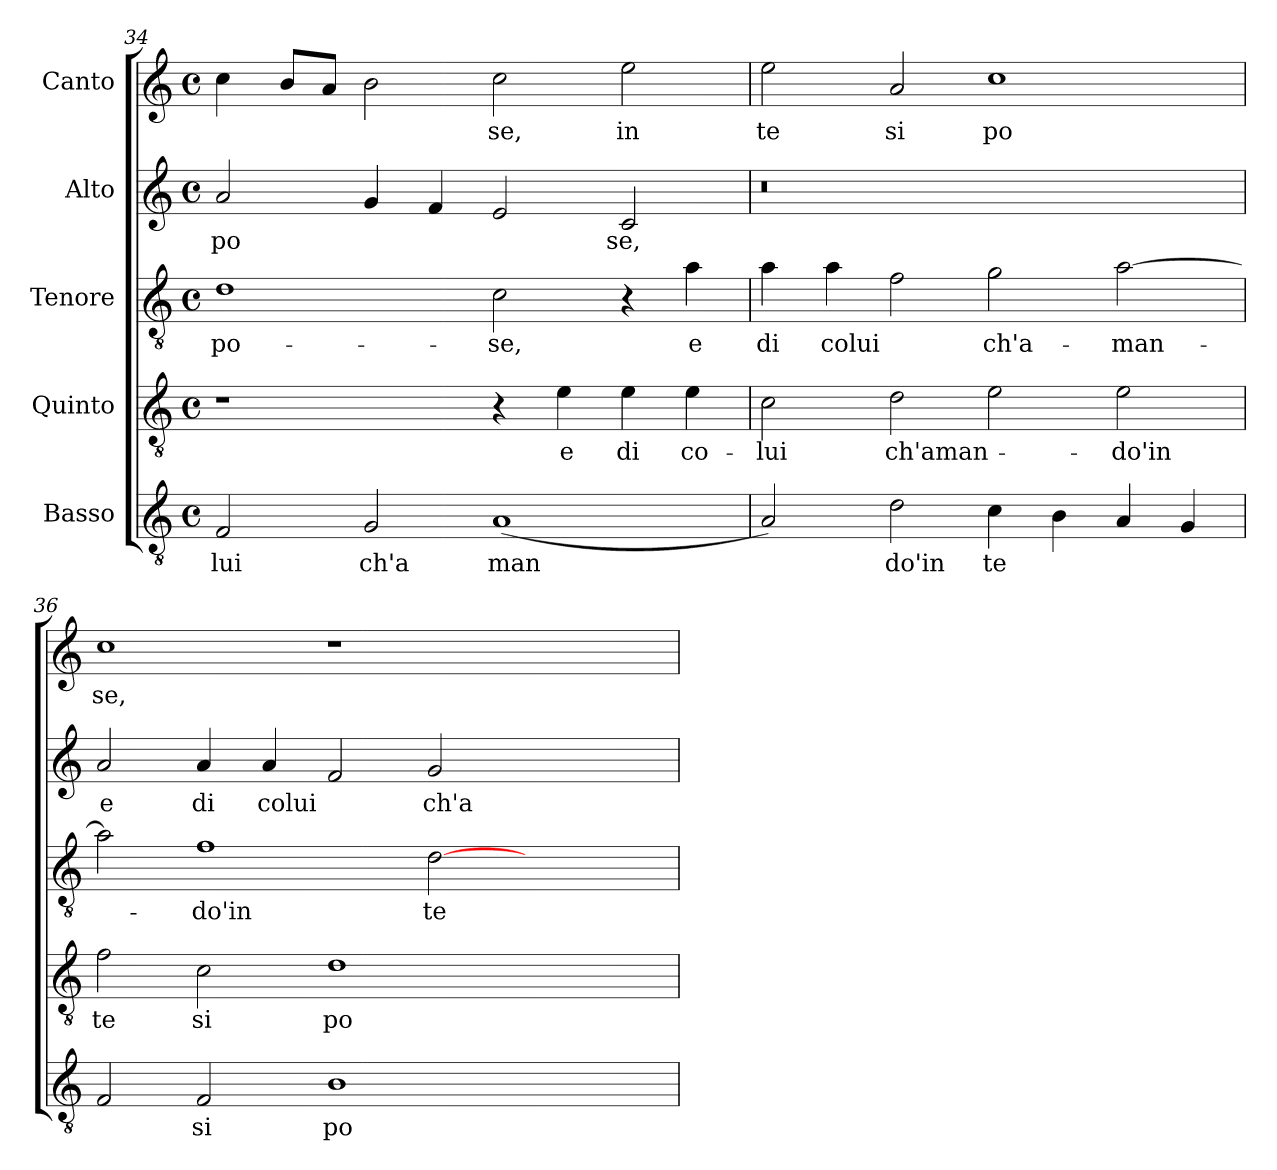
**kern	**text	**kern	**text	**kern	**text	**kern	**text	**kern	**text
*part5	*part5	*part4	*part4	*part3	*part3	*part2	*part2	*part1	*part1
*staff5	*staff5	*staff4	*staff4	*staff3	*staff3	*staff2	*staff2	*staff1	*staff1
*I"Basso	*	*I"Quinto	*	*I"Tenore	*	*I"Alto	*	*I"Canto	*
*clefGv2	*	*clefGv2	*	*clefGv2	*	*clefG2	*	*clefG2	*
*k[]	*	*	*	*	*	*	*	*	*
*C:	*	*	*	*	*	*	*	*	*
*M4/4	*	*M4/4	*	*M4/4	*	*M4/4	*	*M4/4	*
*met(c)	*	*met(c)	*	*met(c)	*	*met(c)	*	*met(c)	*
=34	=34	=34	=34	=34	=34	=34	=34	=34	=34
!	!LO:LY:b:cj	!	!	!	!LO:LY:b:cj	!	!LO:LY:b:cj	!	!
2F/	lui	1r	.	1d	po-	2a/	po	4cc\	.
.	.	.	.	.	.	.	.	8b/L	.
.	.	.	.	.	.	.	.	8a/J	.
!	!LO:LY:b:cj	!	!	!	!	!	!	!	!
2G/	ch'a	.	.	.	.	4g/	.	2b\	.
.	.	.	.	.	.	4f/	.	.	.
!	!LO:LY:b	!	!	!	!LO:LY:b:cj	!	!	!	!LO:LY:b:cj
(<1A	man	4r	.	2c\	-se,	2e/	.	2cc\	se,
!	!	!	!LO:LY:b:cj	!	!	!	!	!	!
.	.	4e\	e	.	.	.	.	.	.
!	!	!	!LO:LY:b:cj	!	!	!	!LO:LY:b:cj	!	!LO:LY:b:cj
.	.	4e\	di	4r	.	2c/	se,	2ee\	in
!	!	!	!LO:LY:b:cj	!	!LO:LY:b:cj	!	!	!	!
.	.	4e\	co-	4a\	e	.	.	.	.
=35	=35	=35	=35	=35	=35	=35	=35	=35	=35
!	!	!	!LO:LY:b:cj	!	!LO:LY:b:cj	!	!	!	!LO:LY:b:cj
2A/)	.	2c\	-lui	4a\	di	0r	.	2ee\	te
!	!	!	!	!	!LO:LY:b	!	!	!	!
.	.	.	.	4a\	colui	.	.	.	.
!	!LO:LY:b:cj	!	!LO:LY:b	!	!	!	!	!	!LO:LY:b:cj
2d\	do'in	2d\	ch'aman-	2f\	.	.	.	2a/	si
!	!LO:LY:b:cj	!	!	!	!LO:LY:b:cj	!	!	!	!LO:LY:b:cj
4c\	te	2e\	.	2g\	ch'a-	.	.	1cc	po
4B\	.	.	.	.	.	.	.	.	.
!	!	!	!LO:LY:b:cj	!	!LO:LY:b	!	!	!	!
4A/	.	2e\	-do'in	[>2a\	-man-	.	.	.	.
4G/	.	.	.	.	.	.	.	.	.
!!LO:LB:g=z
=36	=36	=36	=36	=36	=36	=36	=36	=36	=36
!	!	!	!LO:LY:b:cj	!	!	!	!LO:LY:b:cj	!	!LO:LY:b:cj
2F/	.	2f\	te	2a\]	.	2a/	e	1cc	se,
!	!LO:LY:b:cj	!	!LO:LY:b:cj	!	!LO:LY:b:cj	!	!LO:LY:b:cj	!	!
2F/	si	2c\	si	1f	-do'in	4a/	di	.	.
!	!	!	!	!	!	!	!LO:LY:b	!	!
.	.	.	.	.	.	4a/	colui	.	.
!	!LO:LY:b:cj	!	!LO:LY:b:cj	!	!	!	!	!LO:N:vis=1	!
1B	po-	1d	po-	.	.	2f/	.	0r	.
!	!	!	!	!	!LO:LY:b:cj	!	!LO:LY:b:cj	!	!
.	.	.	.	[>2d\	te	2g/	ch'a-	.	.
1ryy	.	1ryy	.	1ryy	.	1ryy	.	.	.
=	=	=	=	=	=	=	=	=	=
*-	*-	*-	*-	*-	*-	*-	*-	*-	*-
